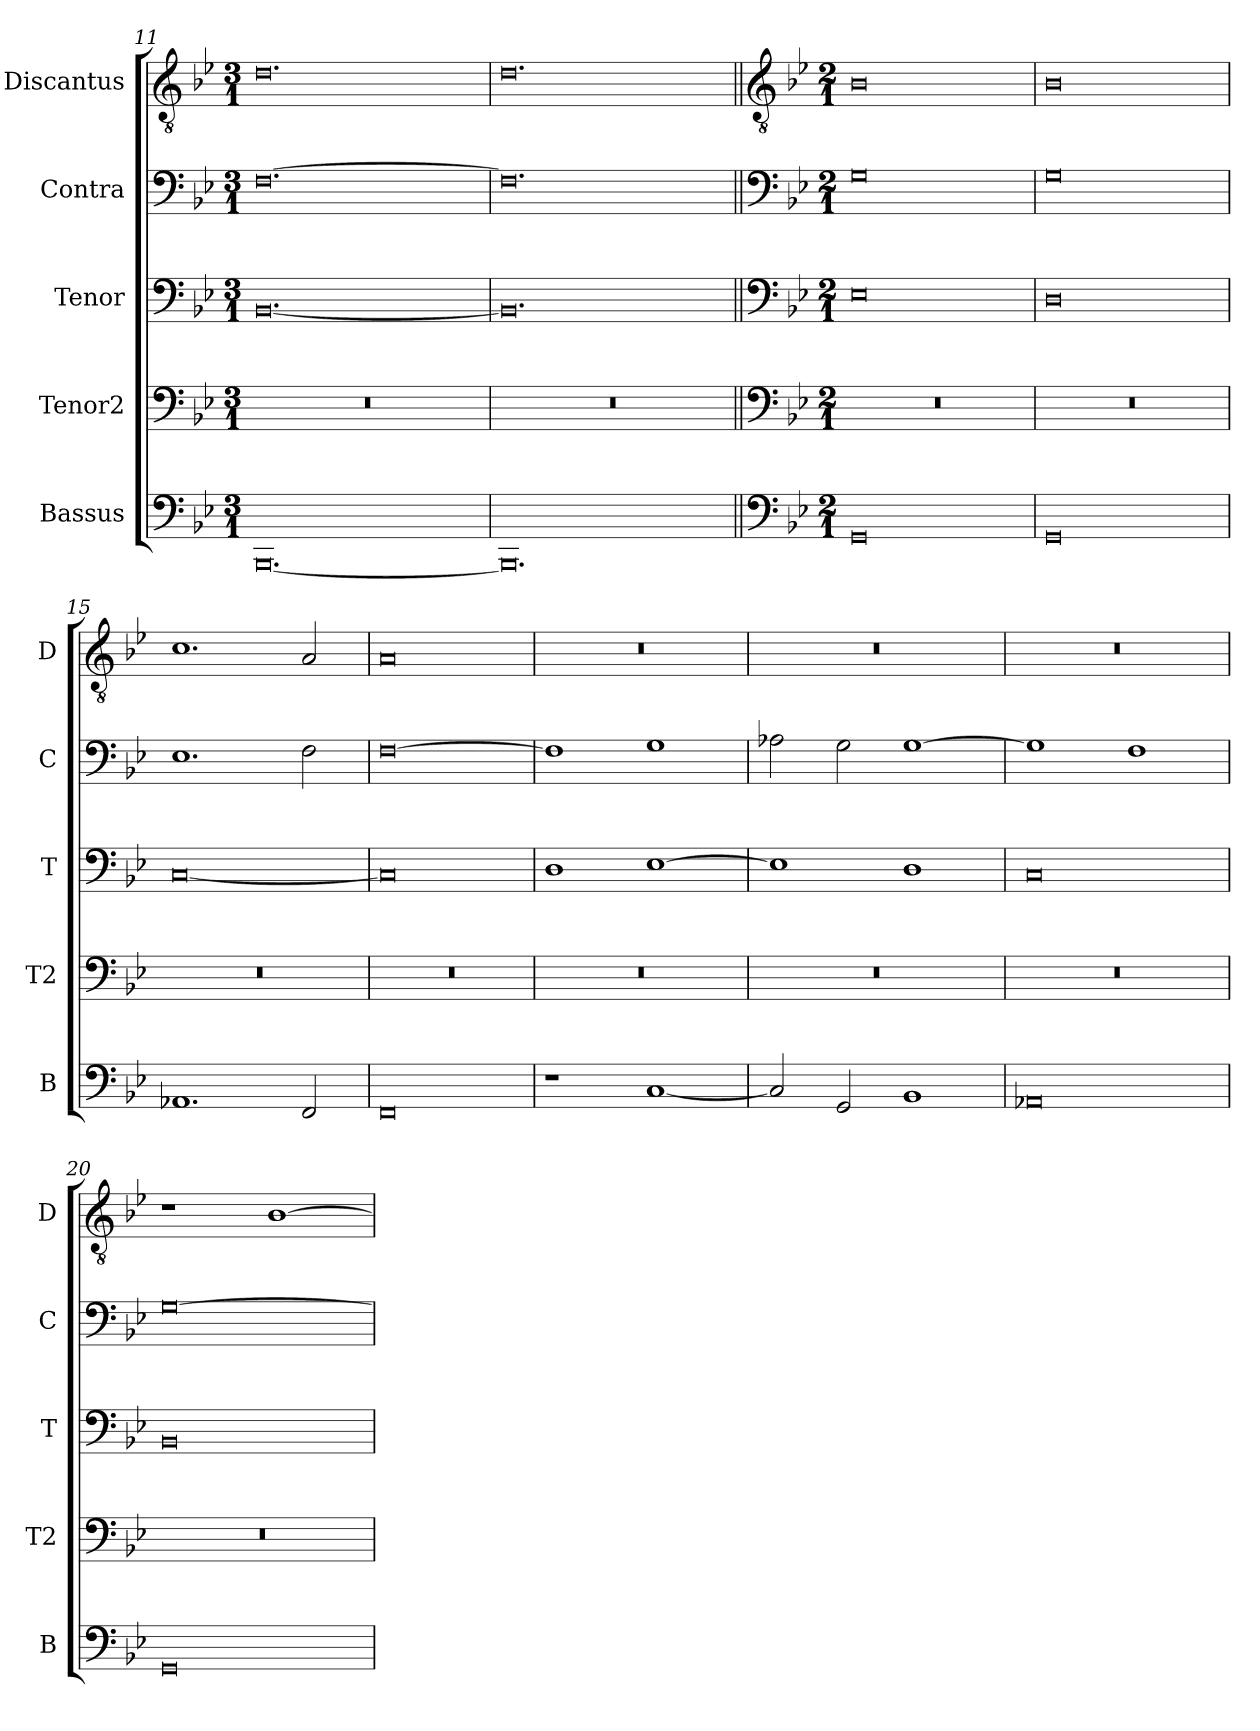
**kern	**kern	**kern	**kern	**kern
*part5	*part4	*part3	*part2	*part1
*staff5	*staff4	*staff3	*staff2	*staff1
*I"Bassus	*I"Tenor2	*I"Tenor	*I"Contra	*I"Discantus
*I'B	*I'T2	*I'T	*I'C	*I'D
*clefF4	*clefF4	*clefF4	*clefF4	*clefGv2
*k[b-e-]	*k[b-e-]	*k[b-e-]	*k[b-e-]	*k[b-e-]
*M3/1	*M3/1	*M3/1	*M3/1	*M3/1
=11	=11	=11	=11	=11
[0.BBB-	0.r	[0.BB-	[0.F	0.d
=12	=12	=12	=12	=12
0.BBB-]	0.r	0.BB-]	0.F]	0.d
!!LO:LB:g=z
=13||	=13||	=13||	=13||	=13||
*clefF4	*clefF4	*clefF4	*clefF4	*clefGv2
*k[b-e-]	*k[b-e-]	*k[b-e-]	*k[b-e-]	*k[b-e-]
*M2/1	*M2/1	*M2/1	*M2/1	*M2/1
0GG	0r	0E-	0G	0B-
=14	=14	=14	=14	=14
0GG	0r	0D	0G	0B-
=15	=15	=15	=15	=15
1.AA-X	0r	[0C	1.E-	1.c
2FF/	.	.	2F\	2A/
=16	=16	=16	=16	=16
0FF	0r	0C]	[0F	0A
=17	=17	=17	=17	=17
1r	0r	1D	1F]	0r
[1C	.	[1E-	1G	.
=18	=18	=18	=18	=18
2C/]	0r	1E-]	2A-X\	0r
2GG/	.	.	2G\	.
1BB-	.	1D	[1G	.
=19	=19	=19	=19	=19
0AA-X	0r	0C	1G]	0r
.	.	.	1F	.
=20	=20	=20	=20	=20
0GG	0r	0BB-	[0G	1r
.	.	.	.	[1B-
=	=	=	=	=
*-	*-	*-	*-	*-
